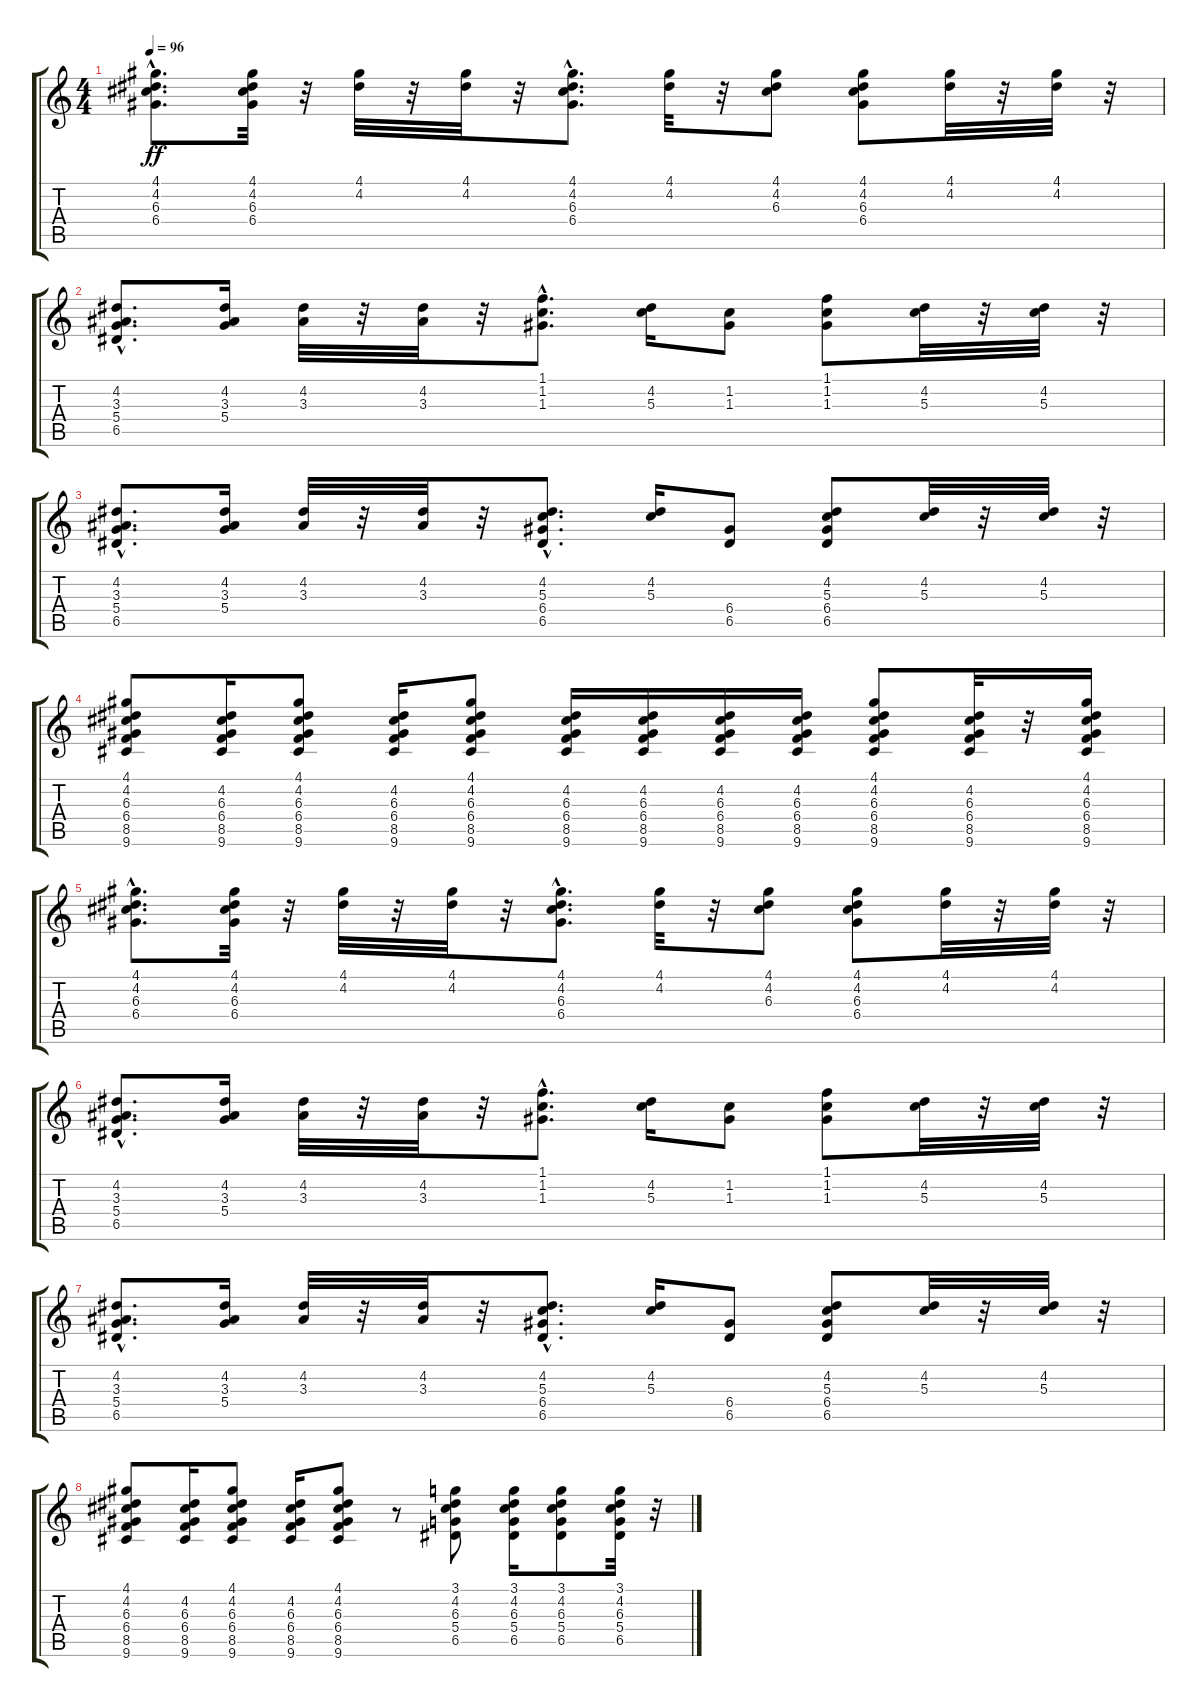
\track "" {instrument acousticguitarsteel}
\staff {score tabs}
\tuning (E4 B3 G3 D3 A2 E2) {hide}
\ts (4 4)
\tempo 96
\clef g2
\ks c
(4.1{hac} 4.2{hac} 6.3{hac} 6.4{hac}).8{d dy ff volume 10} (4.1 4.2 6.3 6.4).32{volume 14} r.32 (4.1 4.2).32{volume 13} r.32 (4.1 4.2).32{volume 13} r.32 (4.1{hac} 4.2{hac} 6.3{hac} 6.4{hac}).8{d volume 13} (4.1 4.2).32{volume 13} r.32 (4.1 4.2 6.3).8{volume 13} (4.1 4.2 6.3 6.4).8{volume 12} (4.1 4.2).32{volume 12} r.32 (4.1 4.2).32{volume 12} r.32 |
(4.2{hac} 3.3{hac} 5.4{hac} 6.5{hac}).8{d} (4.2 3.3 5.4).16{volume 12} (4.2 3.3).32{volume 12} r.32 (4.2 3.3).32{volume 12} r.32 (1.1{hac} 1.2{hac} 1.3{hac}).8{d volume 11} (4.2 5.3).16{volume 11} (1.2 1.3).8{volume 11} (1.1 1.2 1.3).8{volume 11} (4.2 5.3).32{volume 10} r.32 (4.2 5.3).32 r.32 |
(4.2{hac} 3.3{hac} 5.4{hac} 6.5{hac}).8{d volume 10} (4.2 3.3 5.4).16{volume 10} (4.2 3.3).32{volume 10} r.32 (4.2 3.3).32{volume 10} r.32 (4.2{hac} 5.3{hac} 6.4{hac} 6.5{hac}).8{d} (4.2 5.3).16{volume 9} (6.4 6.5).8{volume 9} (4.2 5.3 6.4 6.5).8{volume 9} (4.2 5.3).32{volume 9} r.32 (4.2 5.3).32{volume 9} r.32 |
(4.1 4.2 6.3 6.4 8.5 9.6).8{volume 9} (4.2 6.3 6.4 8.5 9.6).16{volume 8} (4.1 4.2 6.3 6.4 8.5 9.6).8{volume 8} (4.2 6.3 6.4 8.5 9.6).16{volume 8} (4.1 4.2 6.3 6.4 8.5 9.6).8{volume 8} (4.2 6.3 6.4 8.5 9.6).16{volume 8} (4.2 6.3 6.4 8.5 9.6).16{volume 8} (4.2 6.3 6.4 8.5 9.6).16{volume 8} (4.2 6.3 6.4 8.5 9.6).16{volume 7} (4.1 4.2 6.3 6.4 8.5 9.6).8 (4.2 6.3 6.4 8.5 9.6).32{volume 7} r.32 (4.1 4.2 6.3 6.4 8.5 9.6).16{volume 7} |
(4.1{hac} 4.2{hac} 6.3{hac} 6.4{hac}).8{d volume 7} (4.1 4.2 6.3 6.4).32{volume 6} r.32 (4.1 4.2).32 r.32 (4.1 4.2).32{volume 6} r.32 (4.1{hac} 4.2{hac} 6.3{hac} 6.4{hac}).8{d volume 6} (4.1 4.2).32{volume 6} r.32 (4.1 4.2 6.3).8{volume 6} (4.1 4.2 6.3 6.4).8{volume 6} (4.1 4.2).32{volume 5} r.32 (4.1 4.2).32{volume 5} r.32 |
(4.2{hac} 3.3{hac} 5.4{hac} 6.5{hac}).8{d volume 5} (4.2 3.3 5.4).16{volume 5} (4.2 3.3).32{volume 5} r.32 (4.2 3.3).32{volume 5} r.32 (1.1{hac} 1.2{hac} 1.3{hac}).8{d volume 4} (4.2 5.3).16{volume 4} (1.2 1.3).8 (1.1 1.2 1.3).8{volume 4} (4.2 5.3).32{volume 4} r.32 (4.2 5.3).32{volume 4} r.32 |
(4.2{hac} 3.3{hac} 5.4{hac} 6.5{hac}).8{d volume 3} (4.2 3.3 5.4).16{volume 3} (4.2 3.3).32{volume 3} r.32 (4.2 3.3).32{volume 3} r.32 (4.2{hac} 5.3{hac} 6.4{hac} 6.5{hac}).8{d volume 3} (4.2 5.3).16{volume 2} (6.4 6.5).8{volume 2} (4.2 5.3 6.4 6.5).8{volume 2} (4.2 5.3).32{volume 2} r.32 (4.2 5.3).32{volume 2} r.32 |
(4.1 4.2 6.3 6.4 8.5 9.6).8{volume 2} (4.2 6.3 6.4 8.5 9.6).16{volume 2} (4.1 4.2 6.3 6.4 8.5 9.6).8{volume 1} (4.2 6.3 6.4 8.5 9.6).16{volume 1} (4.1 4.2 6.3 6.4 8.5 9.6).8{volume 1} r.8 (3.1 4.2 6.3 5.4 6.5).8{volume 1} (3.1 4.2 6.3 5.4 6.5).16{volume 0} (3.1 4.2 6.3 5.4 6.5).8{volume 0} (3.1 4.2 6.3 5.4 6.5).32{volume 0} r.32
